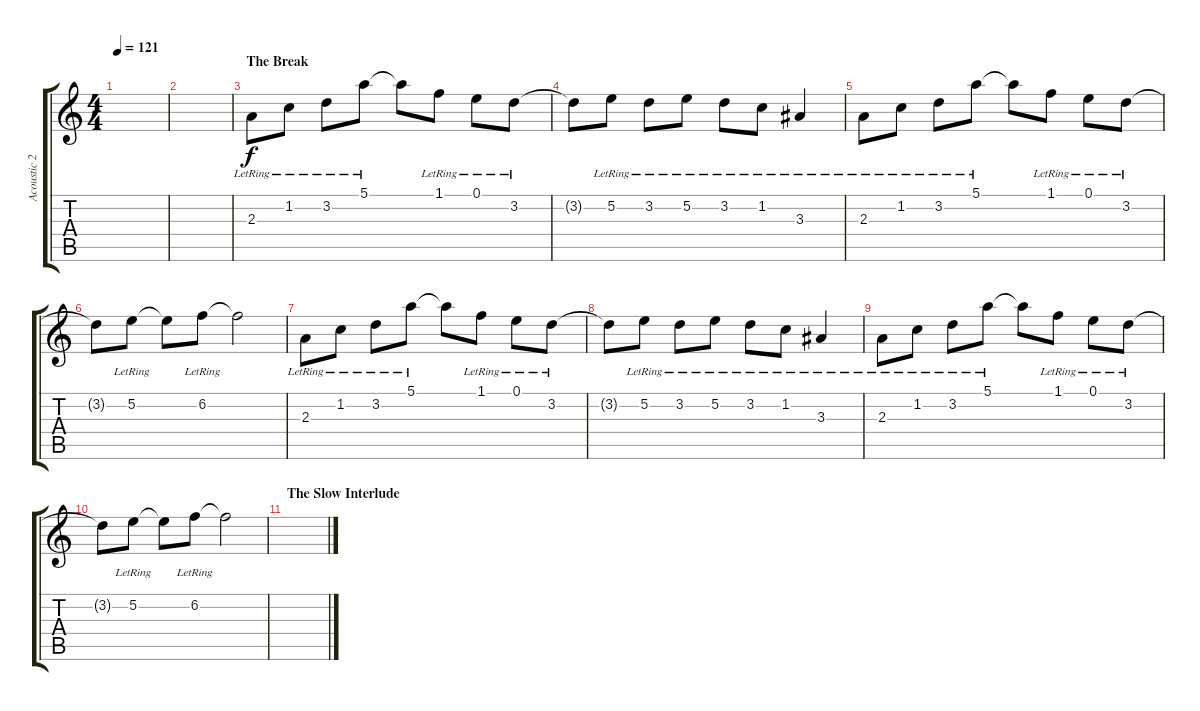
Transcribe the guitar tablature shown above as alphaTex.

\track ("Acoustic 2" "Acoustic 2") {instrument acousticguitarnylon}
\staff {score tabs}
\tuning (E4 B3 G3 D3 A2 D2) {hide}
\ts (4 4)
\tempo 121
\clef g2
\ks c
|
|
\section ("" "The Break")
2.3{lr}.8 1.2{lr}.8 3.2{lr}.8 5.1{lr}.8 5.1{t}.8 1.1{lr}.8 0.1{lr}.8 3.2{lr}.8 |
3.2{t}.8 5.2{lr}.8 3.2{lr}.8 5.2{lr}.8 3.2{lr}.8 1.2{lr}.8 3.3{lr}.4 |
2.3{lr}.8 1.2{lr}.8 3.2{lr}.8 5.1{lr}.8 5.1{t}.8 1.1{lr}.8 0.1{lr}.8 3.2{lr}.8 |
3.2{t}.8 5.2{lr}.8 5.2{t}.8 6.2{lr}.8 6.2{t}.2 |
2.3{lr}.8 1.2{lr}.8 3.2{lr}.8 5.1{lr}.8 5.1{t}.8 1.1{lr}.8 0.1{lr}.8 3.2{lr}.8 |
3.2{t}.8 5.2{lr}.8 3.2{lr}.8 5.2{lr}.8 3.2{lr}.8 1.2{lr}.8 3.3{lr}.4 |
2.3{lr}.8 1.2{lr}.8 3.2{lr}.8 5.1{lr}.8 5.1{t}.8 1.1{lr}.8 0.1{lr}.8 3.2{lr}.8 |
3.2{t}.8 5.2{lr}.8 5.2{t}.8 6.2{lr}.8 6.2{t}.2 |
\section ("" "The Slow Interlude")
